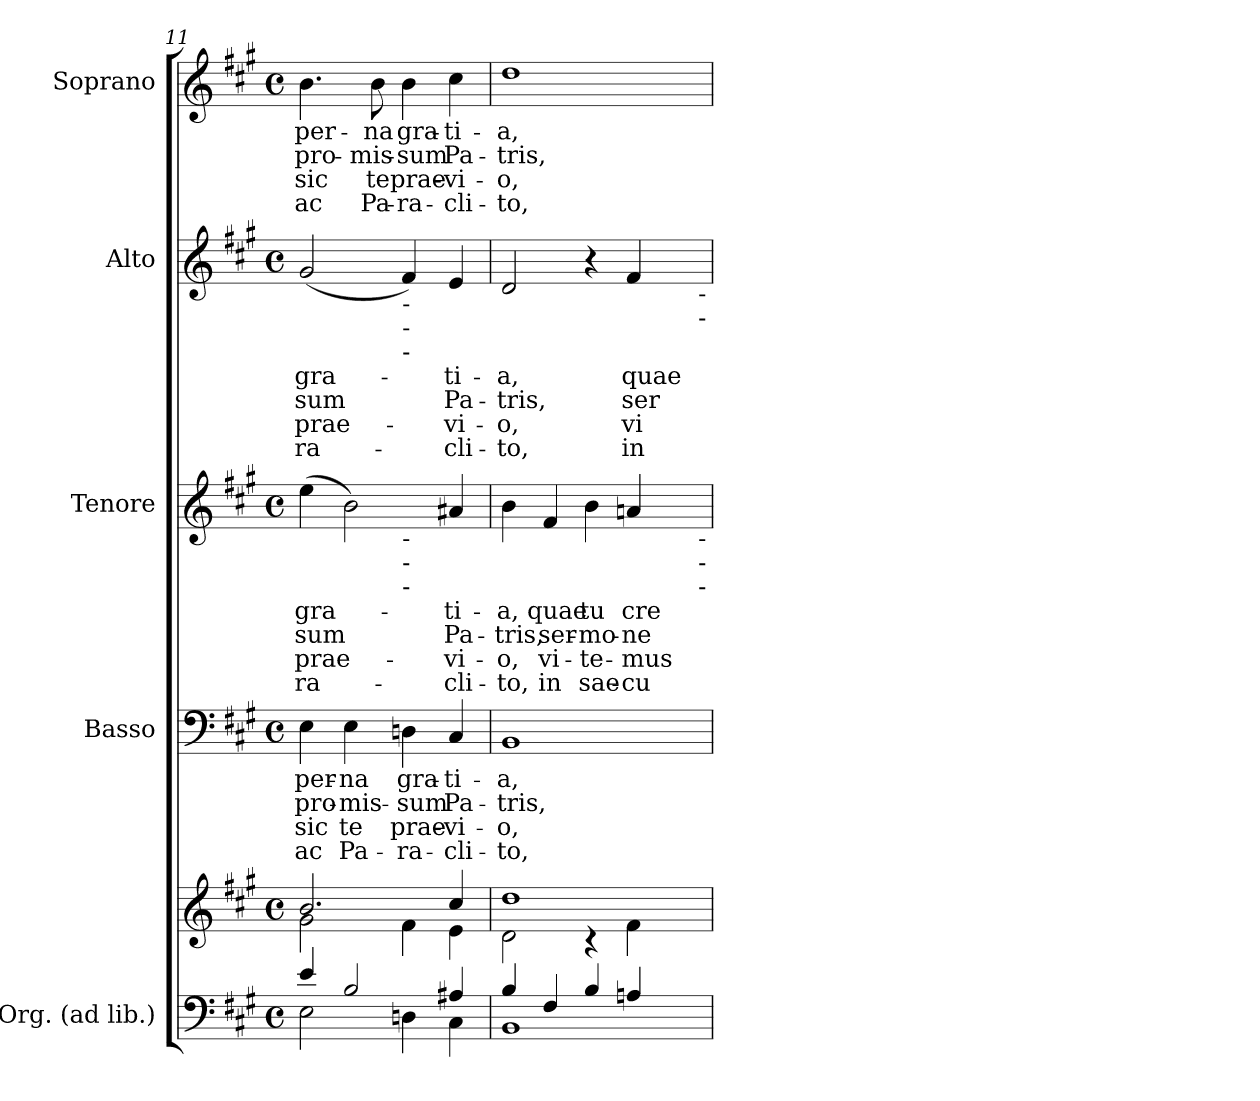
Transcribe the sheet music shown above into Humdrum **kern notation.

**kern	**kern	**kern	**text	**text	**text	**text	**kern	**text	**text	**text	**text	**kern	**text	**text	**text	**text	**kern	**text	**text	**text	**text
*part5	*part5	*part4	*part4	*part4	*part4	*part4	*part3	*part3	*part3	*part3	*part3	*part2	*part2	*part2	*part2	*part2	*part1	*part1	*part1	*part1	*part1
*staff6	*staff5	*staff4	*staff4	*staff4	*staff4	*staff4	*staff3	*staff3	*staff3	*staff3	*staff3	*staff2	*staff2	*staff2	*staff2	*staff2	*staff1	*staff1	*staff1	*staff1	*staff1
*I"Org. (ad lib.)	*	*I"Basso	*	*	*	*	*I"Tenore	*	*	*	*	*I"Alto	*	*	*	*	*I"Soprano	*	*	*	*
*I'Org.	*	*I'B.	*	*	*	*	*I'T.	*	*	*	*	*I'A.	*	*	*	*	*I'S.	*	*	*	*
*clefF4	*clefG2	*clefF4	*	*	*	*	*clefG2	*	*	*	*	*clefG2	*	*	*	*	*clefG2	*	*	*	*
*	*	*	*	*	*	*	*ITrd7c12	*	*	*	*	*	*	*	*	*	*	*	*	*	*
*k[f#c#g#]	*k[f#c#g#]	*k[f#c#g#]	*	*	*	*	*k[f#c#g#]	*	*	*	*	*k[f#c#g#]	*	*	*	*	*k[f#c#g#]	*	*	*	*
*A:	*A:	*A:	*	*	*	*	*A:	*	*	*	*	*A:	*	*	*	*	*A:	*	*	*	*
*M4/4	*M4/4	*M4/4	*	*	*	*	*M4/4	*	*	*	*	*M4/4	*	*	*	*	*M4/4	*	*	*	*
*met(c)	*met(c)	*met(c)	*	*	*	*	*met(c)	*	*	*	*	*met(c)	*	*	*	*	*met(c)	*	*	*	*
=11	=11	=11	=11	=11	=11	=11	=11	=11	=11	=11	=11	=11	=11	=11	=11	=11	=11	=11	=11	=11	=11
*^	*^	*	*	*	*	*	*	*	*	*	*	*	*	*	*	*	*	*	*	*	*
!	!	!	!	!	!LO:LY:b:color=#000000	!LO:LY:b:color=#000000	!LO:LY:b:color=#000000	!LO:LY:b:color=#000000	!	!	!	!	!	!	!	!	!	!	!	!	!	!	!
!	!	!	!	!	!	!	!	!	!	!LO:LY:b:color=#000000	!LO:LY:b:color=#000000	!LO:LY:b:color=#000000	!LO:LY:b:color=#000000	!	!	!	!	!	!	!	!	!	!
!	!	!	!	!	!	!	!	!	!	!	!	!	!	!	!LO:LY:b:color=#000000	!LO:LY:b:color=#000000	!LO:LY:b:color=#000000	!LO:LY:b:color=#000000	!	!	!	!	!
!	!	!	!	!	!	!	!	!	!	!	!	!	!	!	!	!	!	!	!	!LO:LY:b:color=#000000	!LO:LY:b:color=#000000	!LO:LY:b:color=#000000	!LO:LY:b:color=#000000
*	*	*	*	*	*	*	*	*	*^	*	*	*	*	*	*	*	*	*	*	*	*	*	*
4ei/	2Ei\	2.bi/	2g#i\	4Ei\	-per-	pro-	sic	ac	(4ei\	2ryy	gra-	-sum	prae-	-ra-	(2g#i/	gra-	-sum	prae-	-ra-	4.bi\	-per-	pro-	sic	ac
!	!	!	!	!	!LO:LY:b:color=#000000	!LO:LY:b:color=#000000	!LO:LY:b:color=#000000	!LO:LY:b:color=#000000	!	!	!	!	!	!	!	!	!	!	!	!	!	!	!	!
2Bi/	.	.	.	4Ei\	-na	-mis-	te	Pa-	2Bi\)	.	.	.	.	.	.	.	.	.	.	.	.	.	.	.
!	!	!	!	!	!	!	!	!	!	!	!	!	!	!	!	!	!	!	!	!	!LO:LY:b:color=#000000	!LO:LY:b:color=#000000	!LO:LY:b:color=#000000	!LO:LY:b:color=#000000
.	.	.	.	.	.	.	.	.	.	.	.	.	.	.	.	.	.	.	.	8bi\	-na	-mis-	te	Pa-
!	!	!	!	!	!LO:LY:b:color=#000000	!LO:LY:b:color=#000000	!LO:LY:b:color=#000000	!LO:LY:b:color=#000000	!	!	!	!	!	!	!	!	!	!	!	!	!	!	!	!
!	!	!	!	!	!	!	!	!	!	!	!	!	!	!	!LO:TX:b:t=-	!	!	!	!	!	!	!	!	!
!	!	!	!	!	!	!	!	!	!	!	!	!	!	!	!LO:TX:b:t=-	!	!	!	!	!	!	!	!	!
!	!	!	!	!	!	!	!	!	!	!	!	!	!	!	!LO:TX:b:t=-	!	!	!	!	!	!	!	!	!
!	!	!	!	!	!	!	!	!	!	!LO:TX:b:t=-	!	!	!	!	!	!	!	!	!	!	!	!	!	!
!	!	!	!	!	!	!	!	!	!	!LO:TX:b:t=-	!	!	!	!	!	!	!	!	!	!	!	!	!	!
!	!	!	!	!	!	!	!	!	!	!LO:TX:b:t=-	!	!	!	!	!	!	!	!	!	!	!	!	!	!
!	!	!	!	!	!	!	!	!	!	!	!	!	!	!	!	!	!	!	!	!	!LO:LY:b:color=#000000	!LO:LY:b:color=#000000	!LO:LY:b:color=#000000	!LO:LY:b:color=#000000
.	4Dni\	.	4f#i\	4Dni\	gra-	-sum	prae-	-ra-	.	2ryy	.	.	.	.	4f#i/)	.	.	.	.	4bi\	gra-	-sum	prae-	-ra-
!	!	!	!	!	!LO:LY:b:color=#000000	!LO:LY:b:color=#000000	!LO:LY:b:color=#000000	!LO:LY:b:color=#000000	!	!	!	!	!	!	!	!	!	!	!	!	!	!	!	!
!	!	!	!	!	!	!	!	!	!	!	!LO:LY:b:color=#000000	!LO:LY:b:color=#000000	!LO:LY:b:color=#000000	!LO:LY:b:color=#000000	!	!	!	!	!	!	!	!	!	!
!	!	!	!	!	!	!	!	!	!	!	!	!	!	!	!	!LO:LY:b:color=#000000	!LO:LY:b:color=#000000	!LO:LY:b:color=#000000	!LO:LY:b:color=#000000	!	!	!	!	!
!	!	!	!	!	!	!	!	!	!	!	!	!	!	!	!	!	!	!	!	!	!LO:LY:b:color=#000000	!LO:LY:b:color=#000000	!LO:LY:b:color=#000000	!LO:LY:b:color=#000000
4A#Xi/	4C#i\	4cc#i/	4ei\	4C#i/	-ti-	Pa-	-vi-	-cli-	4A#Xi/	.	-ti-	Pa-	-vi-	-cli-	4ei/	-ti-	Pa-	-vi-	-cli-	4cc#i\	-ti-	Pa-	-vi-	-cli-
=12	=12	=12	=12	=12	=12	=12	=12	=12	=12	=12	=12	=12	=12	=12	=12	=12	=12	=12	=12	=12	=12	=12	=12	=12
!	!	!	!	!	!LO:LY:b:color=#000000	!LO:LY:b:color=#000000	!LO:LY:b:color=#000000	!LO:LY:b:color=#000000	!	!	!	!	!	!	!	!	!	!	!	!	!	!	!	!
!	!	!	!	!	!	!	!	!	!	!	!LO:LY:b:color=#000000	!LO:LY:b:color=#000000	!LO:LY:b:color=#000000	!LO:LY:b:color=#000000	!	!	!	!	!	!	!	!	!	!
!	!	!	!	!	!	!	!	!	!	!	!	!	!	!	!	!LO:LY:b:color=#000000	!LO:LY:b:color=#000000	!LO:LY:b:color=#000000	!LO:LY:b:color=#000000	!	!	!	!	!
!	!	!	!	!	!	!	!	!	!	!	!	!	!	!	!	!	!	!	!	!	!LO:LY:b:color=#000000	!LO:LY:b:color=#000000	!LO:LY:b:color=#000000	!LO:LY:b:color=#000000
*	*	*	*	*	*	*	*	*	*	*	*	*	*	*	*^	*	*	*	*	*	*	*	*	*
4Bi/	1BBi	1ddi	2di\	1BBi	-a,	-tris,	-o,	-to,	4Bi\	2ryy	-a,	-tris,	-o,	-to,	2di/	2ryy	-a,	-tris,	-o,	-to,	1ddi	-a,	-tris,	-o,	-to,
!	!	!	!	!	!	!	!	!	!	!	!LO:LY:b:color=#000000	!LO:LY:b:color=#000000	!LO:LY:b:color=#000000	!LO:LY:b:color=#000000	!	!	!	!	!	!	!	!	!	!	!
4F#i/	.	.	.	.	.	.	.	.	4F#i/	.	quae	ser-	vi-	in	.	.	.	.	.	.	.	.	.	.	.
!	!	!	!	!	!	!	!	!	!	!	!LO:LY:b:color=#000000	!LO:LY:b:color=#000000	!LO:LY:b:color=#000000	!LO:LY:b:color=#000000	!	!	!	!	!	!	!	!	!	!	!
4Bi/	.	.	4r	.	.	.	.	.	4Bi\	4ryy	tu	-mo-	-te-	sae-	4r	4ryy	.	.	.	.	.	.	.	.	.
!	!	!	!	!	!	!	!	!	!	!	!LO:LY:b:color=#000000	!LO:LY:b:color=#000000	!LO:LY:b:color=#000000	!LO:LY:b:color=#000000	!	!	!	!	!	!	!	!	!	!	!
!	!	!	!	!	!	!	!	!	!	!	!	!	!	!	!	!	!LO:LY:b:color=#000000	!LO:LY:b:color=#000000	!LO:LY:b:color=#000000	!LO:LY:b:color=#000000	!	!	!	!	!
4Ani/	.	.	4f#i\	.	.	.	.	.	4Ani/	8ryy	cre	-ne	-mus	-cu	4f#i/	8ryy	quae	ser	vi	in	.	.	.	.	.
.	.	.	.	.	.	.	.	.	.	16ryy	.	.	.	.	.	16ryy	.	.	.	.	.	.	.	.	.
.	.	.	.	.	.	.	.	.	.	32ryy	.	.	.	.	.	32ryy	.	.	.	.	.	.	.	.	.
.	.	.	.	.	.	.	.	.	.	64ryy	.	.	.	.	.	64ryy	.	.	.	.	.	.	.	.	.
.	.	.	.	.	.	.	.	.	.	128...ryy	.	.	.	.	.	128...ryy	.	.	.	.	.	.	.	.	.
!	!	!	!	!	!	!	!	!	!	!	!	!	!	!	!	!LO:TX:b:t=-	!	!	!	!	!	!	!	!	!
!	!	!	!	!	!	!	!	!	!	!	!	!	!	!	!	!LO:TX:b:t=-	!	!	!	!	!	!	!	!	!
!	!	!	!	!	!	!	!	!	!	!LO:TX:b:t=-	!	!	!	!	!	!	!	!	!	!	!	!	!	!	!
!	!	!	!	!	!	!	!	!	!	!LO:TX:b:t=-	!	!	!	!	!	!	!	!	!	!	!	!	!	!	!
!	!	!	!	!	!	!	!	!	!	!LO:TX:b:t=-	!	!	!	!	!	!	!	!	!	!	!	!	!	!	!
.	.	.	.	.	.	.	.	.	.	1024ryy	.	.	.	.	.	1024ryy	.	.	.	.	.	.	.	.	.
*v	*v	*	*	*	*	*	*	*	*v	*v	*	*	*	*	*v	*v	*	*	*	*	*	*	*	*	*
*	*v	*v	*	*	*	*	*	*	*	*	*	*	*	*	*	*	*	*	*	*	*	*
=	=	=	=	=	=	=	=	=	=	=	=	=	=	=	=	=	=	=	=	=	=
*-	*-	*-	*-	*-	*-	*-	*-	*-	*-	*-	*-	*-	*-	*-	*-	*-	*-	*-	*-	*-	*-
